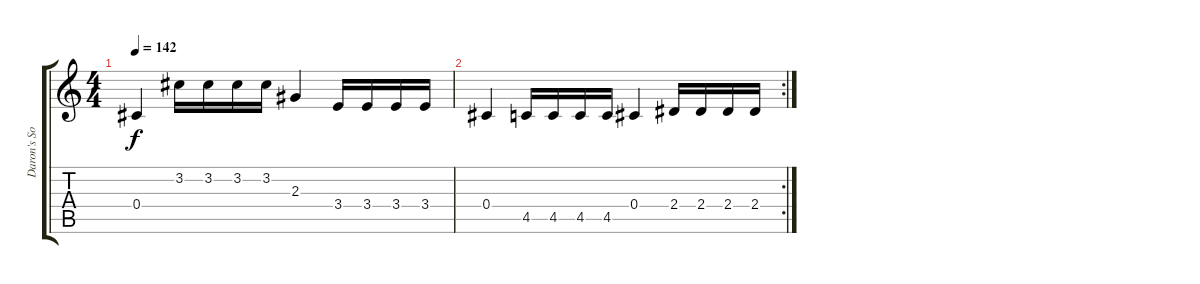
\track ("Daron's Solo" "Daron's So") {instrument overdrivenguitar}
\staff {score tabs}
\tuning (Eb4 Bb3 Gb3 Db3 Ab2 Db2) {hide}
\ts (4 4)
\tempo 142
\clef g2
\ks c
0.4.4{dy f} 3.2.16 3.2.16 3.2.16 3.2.16 2.3.4 3.4.16 3.4.16 3.4.16 3.4.16 |
\rc 2
0.4.4 4.5.16 4.5.16 4.5.16 4.5.16 0.4.4 2.4.16 2.4.16 2.4.16 2.4.16
